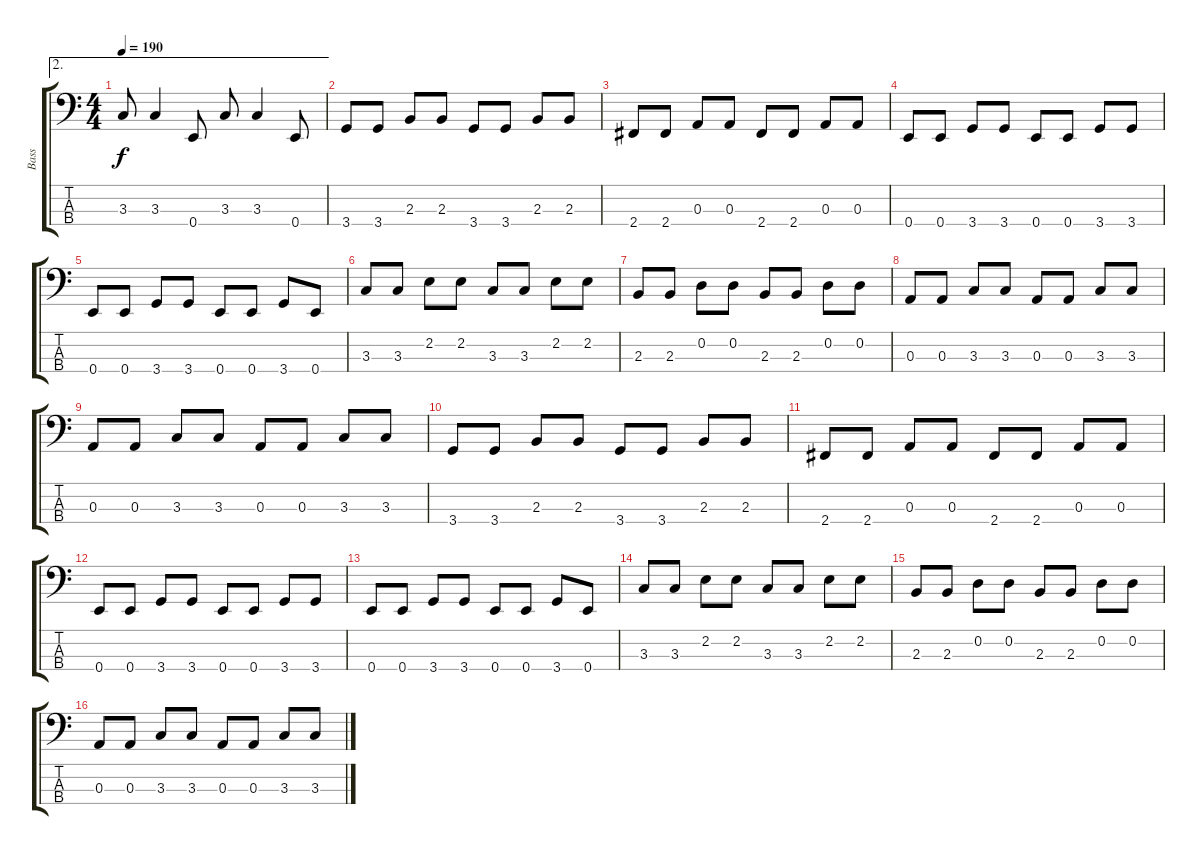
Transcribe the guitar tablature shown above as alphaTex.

\track ("Bass" "Bass") {instrument slapbass2}
\staff {score tabs}
\tuning (G2 D2 A1 E1) {hide}
\ae 2
\ts (4 4)
\tempo 190
\clef f4
\ks c
3.3.8{dy f} 3.3.4 0.4.8 3.3.8 3.3.4 0.4.8 |
3.4.8 3.4.8 2.3.8 2.3.8 3.4.8 3.4.8 2.3.8 2.3.8 |
2.4.8 2.4.8 0.3.8 0.3.8 2.4.8 2.4.8 0.3.8 0.3.8 |
0.4.8 0.4.8 3.4.8 3.4.8 0.4.8 0.4.8 3.4.8 3.4.8 |
0.4.8 0.4.8 3.4.8 3.4.8 0.4.8 0.4.8 3.4.8 0.4.8 |
3.3.8 3.3.8 2.2.8 2.2.8 3.3.8 3.3.8 2.2.8 2.2.8 |
2.3.8 2.3.8 0.2.8 0.2.8 2.3.8 2.3.8 0.2.8 0.2.8 |
0.3.8 0.3.8 3.3.8 3.3.8 0.3.8 0.3.8 3.3.8 3.3.8 |
0.3.8 0.3.8 3.3.8 3.3.8 0.3.8 0.3.8 3.3.8 3.3.8 |
3.4.8 3.4.8 2.3.8 2.3.8 3.4.8 3.4.8 2.3.8 2.3.8 |
2.4.8 2.4.8 0.3.8 0.3.8 2.4.8 2.4.8 0.3.8 0.3.8 |
0.4.8 0.4.8 3.4.8 3.4.8 0.4.8 0.4.8 3.4.8 3.4.8 |
0.4.8 0.4.8 3.4.8 3.4.8 0.4.8 0.4.8 3.4.8 0.4.8 |
3.3.8 3.3.8 2.2.8 2.2.8 3.3.8 3.3.8 2.2.8 2.2.8 |
2.3.8 2.3.8 0.2.8 0.2.8 2.3.8 2.3.8 0.2.8 0.2.8 |
0.3.8 0.3.8 3.3.8 3.3.8 0.3.8 0.3.8 3.3.8 3.3.8
